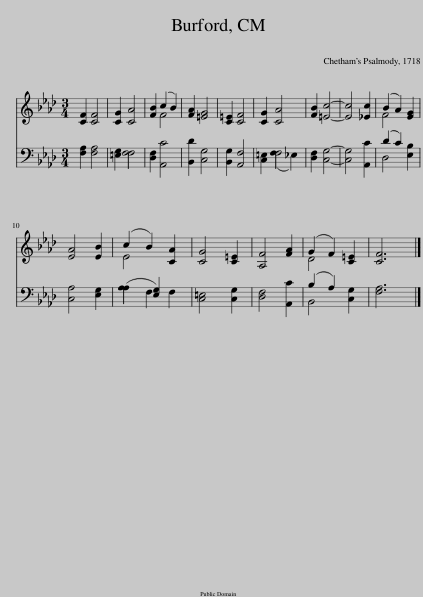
X:1
%%score ( 1 2 ) ( 3 4 )
L:1/8
M:3/4
I:linebreak $
K:Ab
V:1 treble
V:2 treble
V:3 bass
V:4 bass
V:1
 [CF]2 [CF]4 | [CG]2 [CA]4 | [FB]2 (c2 B2) | [FA]2 [=EG]4 | [C=E]2 [CF]4 | %5
 [CG]2 [CA]4 | [FB]2 [=Ec]4- | [Ec]4 [_Ec]2 | (B2 A2) [EG]2 |$ [EA]4 [EB]2 | %10
 (c2 B2) [CA]2 | [CG]4 [C=E]2 | [A,F]4 [FA]2 | (G2 F2) [C=E]2 | [CF]6 |] %15
V:2
 x6 | x6 | x2 F4 | x6 | x6 | %5
 x6 | x6 | x6 | F4 x2 |$ x6 | %10
 E4 x2 | x6 | x6 | D4 x2 | x6 |] %15
V:3
 [F,A,]2 [F,A,]4 | [=E,G,]2 F,4 | [D,F,]2 [A,,C]4 | [B,,D]2 [C,G,]4 | [B,,G,]2 [A,,F,]4 | %5
 [C,=E,]2 (F,2 _E,2) | [D,F,]2 [C,G,]4- | [C,G,]4 [A,,C]2 | (D2 C2) [E,B,]2 |$ [C,A,]4 [E,G,]2 | %10
 (A,2 [E,G,]2) F,2 | [C,=E,]4 [C,G,]2 | [D,F,]4 [A,,C]2 | (B,2 A,2) [C,G,]2 | [F,A,]6 |] %15
V:4
 x6 | x2 F,4 | x6 | x6 | x6 | %5
 x2 F,4 | x6 | x6 | D,4 x2 |$ x6 | %10
 A,2 F,2 x2 | x6 | x6 | B,,4 x2 | x6 |] %15
